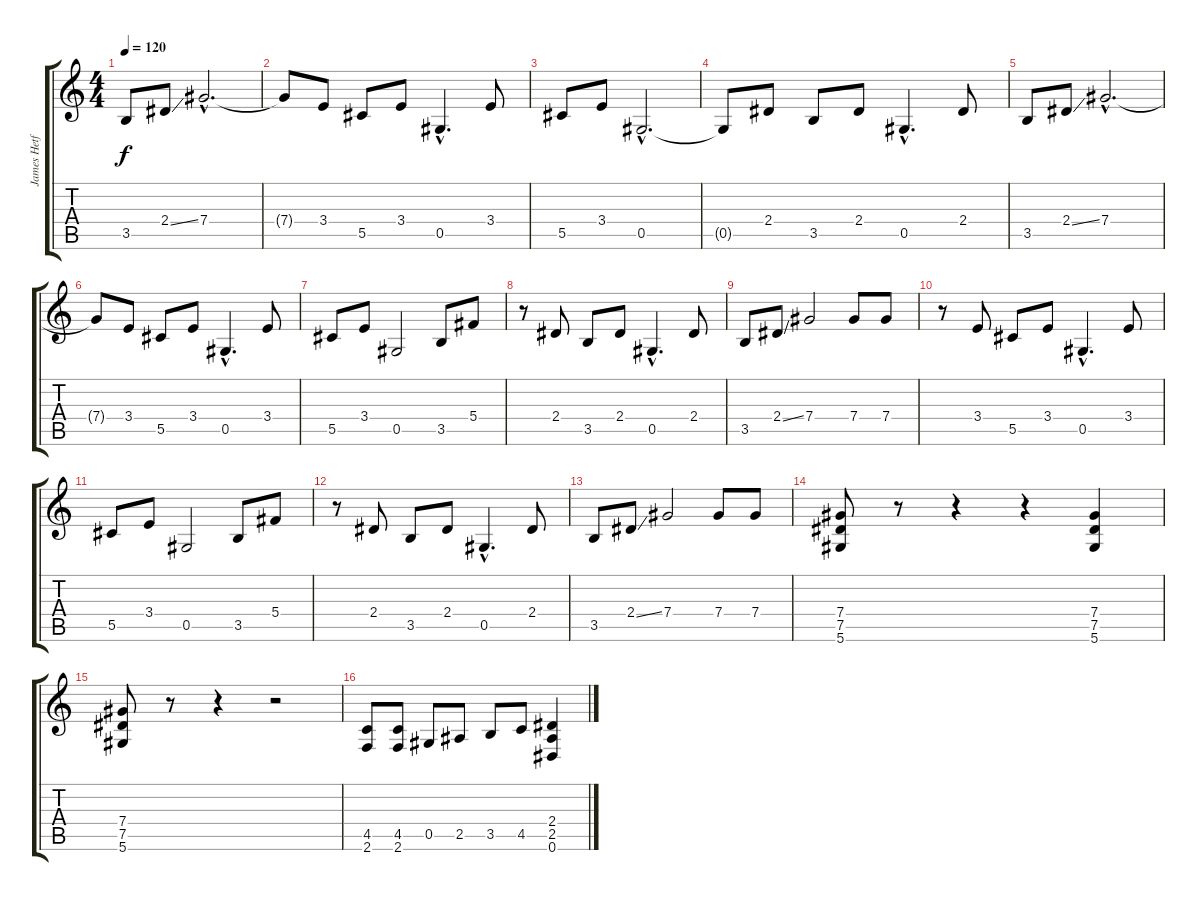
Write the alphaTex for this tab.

\track ("James Hetfield (Distortion Guitar)" "James Hetf") {instrument distortionguitar}
\staff {score tabs}
\tuning (Eb4 Bb3 Gb3 Db3 Ab2 Eb2) {hide}
\ts (4 4)
\tempo 120
\clef g2
\ks c
3.5.8{dy f} 2.4{ss}.8 7.4{hac}.2{d} |
7.4{t}.8 3.4.8 5.5.8 3.4.8 0.5{hac}.4{d} 3.4.8 |
5.5.8 3.4.8 0.5{hac}.2{d} |
0.5{t}.8 2.4.8 3.5.8 2.4.8 0.5{hac}.4{d} 2.4.8 |
3.5.8 2.4{ss}.8 7.4{hac}.2{d} |
7.4{t}.8 3.4.8 5.5.8 3.4.8 0.5{hac}.4{d} 3.4.8 |
5.5.8 3.4.8 0.5.2 3.5.8 5.4.8 |
r.8 2.4.8 3.5.8 2.4.8 0.5{hac}.4{d} 2.4.8 |
3.5.8 2.4{ss}.8 7.4.2 7.4.8 7.4.8 |
r.8 3.4.8 5.5.8 3.4.8 0.5{hac}.4{d} 3.4.8 |
5.5.8 3.4.8 0.5.2 3.5.8 5.4.8 |
r.8 2.4.8 3.5.8 2.4.8 0.5{hac}.4{d} 2.4.8 |
3.5.8 2.4{ss}.8 7.4.2 7.4.8 7.4.8 |
(7.4 7.5 5.6).8 r.8 r.4 r.4 (7.4 7.5 5.6).4 |
(7.4 7.5 5.6).8 r.8 r.4 r.2 |
(4.5 2.6).8 (4.5 2.6).8 0.5.8 2.5.8 3.5.8 4.5.8 (2.4 2.5 0.6).4
